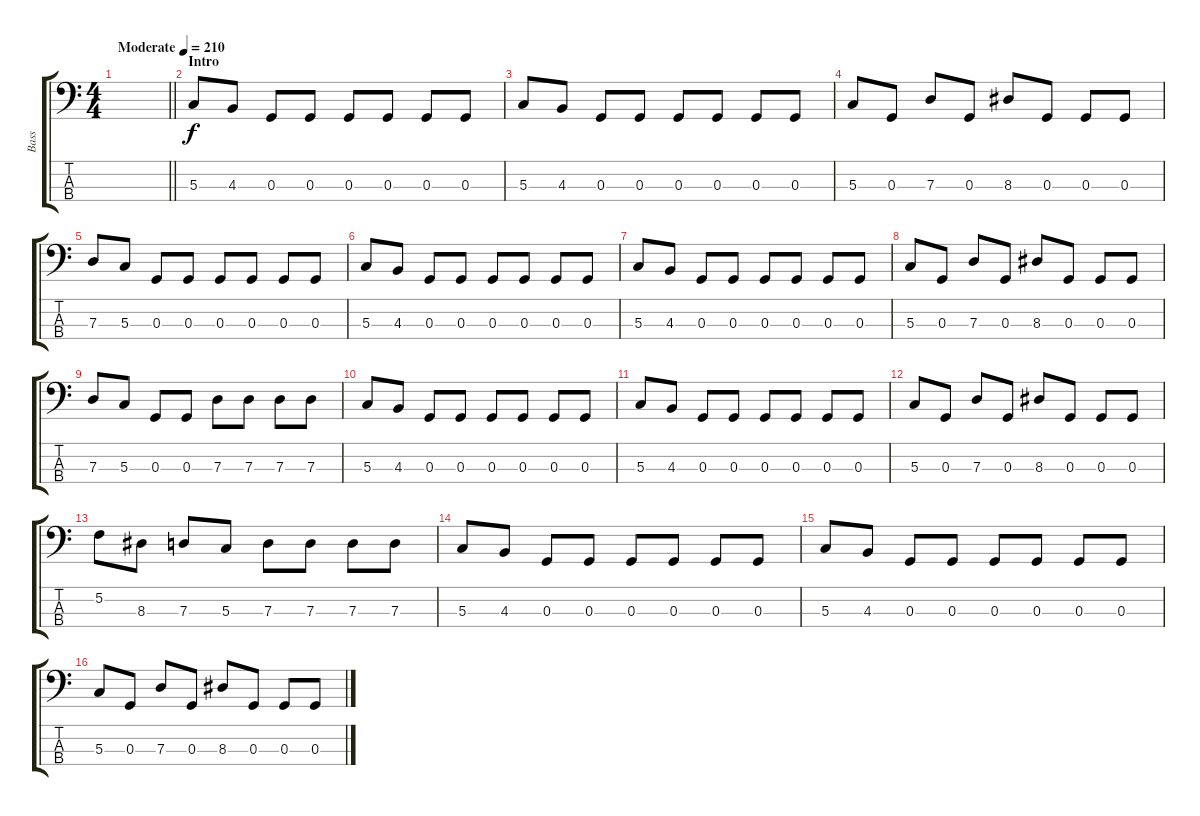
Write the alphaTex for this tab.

\track ("Bass" "Bass") {instrument electricbassfinger}
\staff {score tabs}
\tuning (F2 C2 G1 D1) {hide}
\ts (4 4)
\tempo (210 "Moderate")
\clef f4
\barLineRight lightlight
\ks c
|
\section ("" "Intro")
5.3.8 4.3.8 0.3.8 0.3.8 0.3.8 0.3.8 0.3.8 0.3.8 |
5.3.8 4.3.8 0.3.8 0.3.8 0.3.8 0.3.8 0.3.8 0.3.8 |
5.3.8 0.3.8 7.3.8 0.3.8 8.3.8 0.3.8 0.3.8 0.3.8 |
7.3.8 5.3.8 0.3.8 0.3.8 0.3.8 0.3.8 0.3.8 0.3.8 |
5.3.8 4.3.8 0.3.8 0.3.8 0.3.8 0.3.8 0.3.8 0.3.8 |
5.3.8 4.3.8 0.3.8 0.3.8 0.3.8 0.3.8 0.3.8 0.3.8 |
5.3.8 0.3.8 7.3.8 0.3.8 8.3.8 0.3.8 0.3.8 0.3.8 |
7.3.8 5.3.8 0.3.8 0.3.8 7.3.8 7.3.8 7.3.8 7.3.8 |
5.3.8 4.3.8 0.3.8 0.3.8 0.3.8 0.3.8 0.3.8 0.3.8 |
5.3.8 4.3.8 0.3.8 0.3.8 0.3.8 0.3.8 0.3.8 0.3.8 |
5.3.8 0.3.8 7.3.8 0.3.8 8.3.8 0.3.8 0.3.8 0.3.8 |
5.2.8 8.3.8 7.3.8 5.3.8 7.3.8 7.3.8 7.3.8 7.3.8 |
5.3.8 4.3.8 0.3.8 0.3.8 0.3.8 0.3.8 0.3.8 0.3.8 |
5.3.8 4.3.8 0.3.8 0.3.8 0.3.8 0.3.8 0.3.8 0.3.8 |
5.3.8 0.3.8 7.3.8 0.3.8 8.3.8 0.3.8 0.3.8 0.3.8
